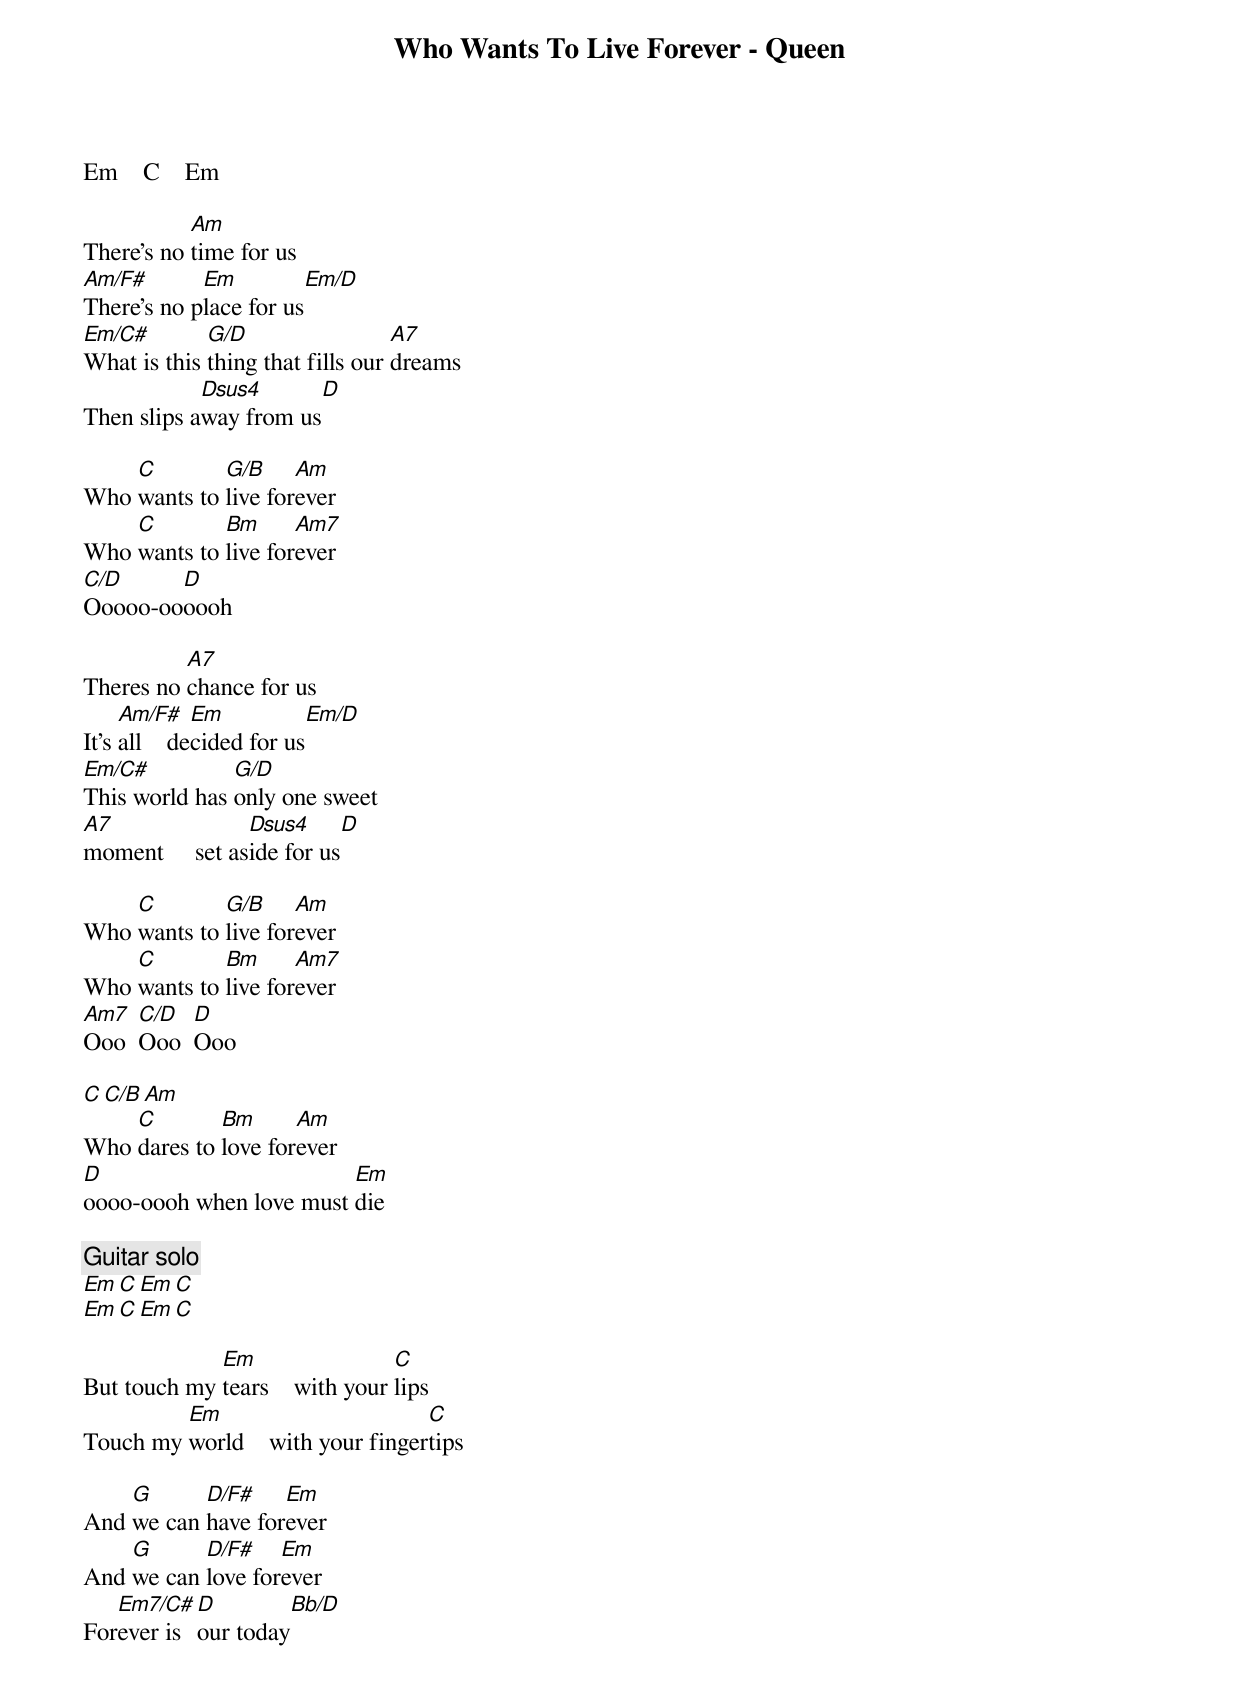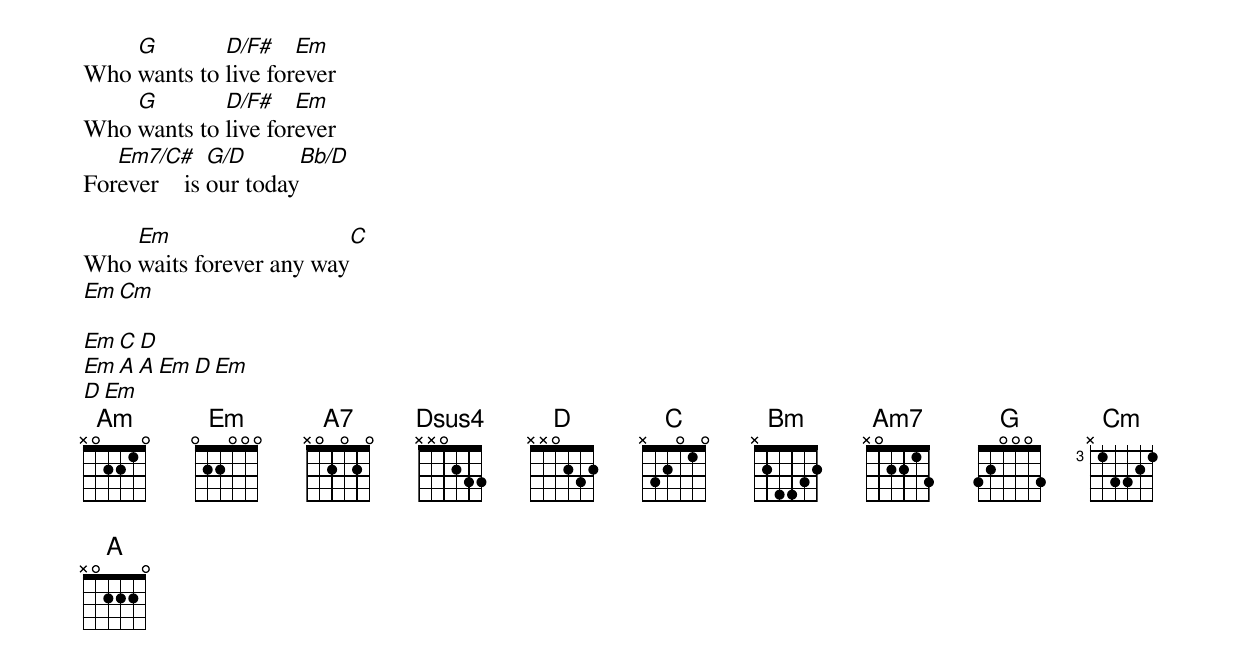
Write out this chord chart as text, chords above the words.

Who Wants To Live Forever - Queen

Em    C    Em

           Am
There's no time for us
Am/F#       Em          Em/D
There's no place for us
Em/C#        G/D                  A7
What is this thing that fills our dreams
            Dsus4        D
Then slips away from us

    C        G/B     Am
Who wants to live forever
    C        Bm      Am7
Who wants to live forever
C/D     D
Ooooo-oooooh

          A7
Theres no chance for us
     Am/F#    Em            Em/D
It's all    decided for us
Em/C#          G/D
This world has only one sweet
A7               Dsus4        D
moment     set aside for us

    C        G/B     Am
Who wants to live forever
    C        Bm      Am7
Who wants to live forever
Am7  C/D  D
Ooo  Ooo  Ooo

    C        C/B     Am
    C        Bm      Am
Who dares to love forever
D                        Em
oooo-oooh when love must die

[Guitar solo]
Em          C          Em          C
Em          C          Em          C

             Em                 C
But touch my tears    with your lips
         Em                       C
Touch my world    with your fingertips

    G      D/F#    Em
And we can have forever
    G      D/F#    Em
And we can love forever
   Em7/C#  D           Bb/D
Forever is our today

    G        D/F#    Em
Who wants to live forever
    G        D/F#    Em
Who wants to live forever
   Em7/C#     G/D           Bb/D
Forever    is our today

    Em                       C
Who waits forever any way
    Em                      Cm

    Em            C            D
    Em            A      A    Em    D   Em
    D             Em
